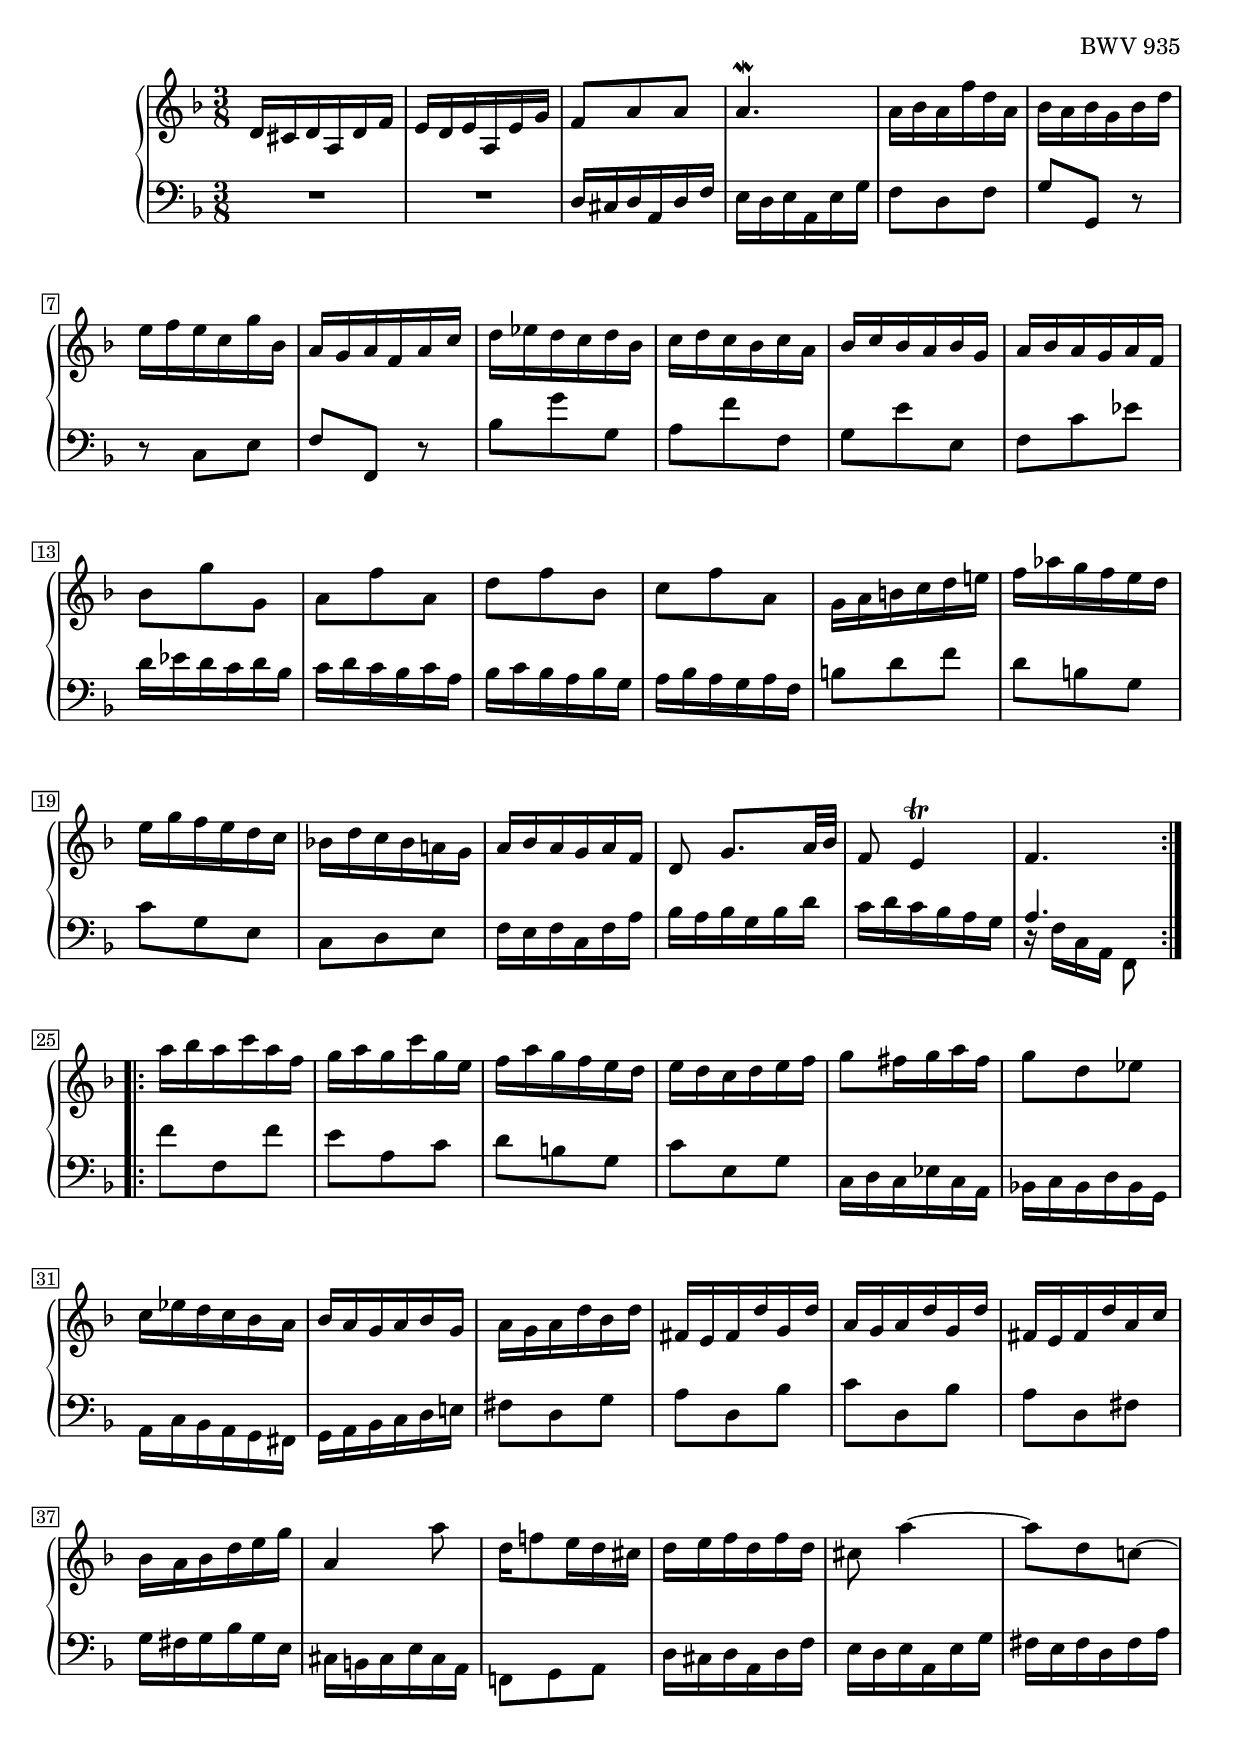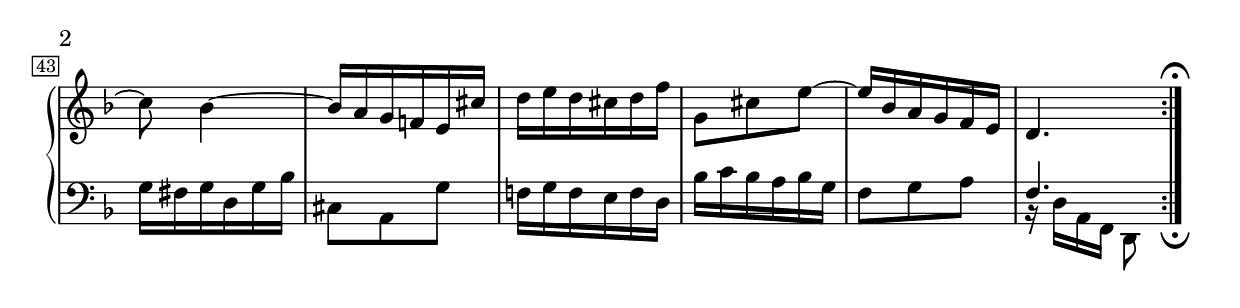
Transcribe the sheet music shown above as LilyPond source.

Global = {
  \key d \minor
  \time 3/8
  \include "./global.ly"
}

Sopran = \context Voice = "one" \relative c' {
  \voiceOne
  \override Rest.staff-position = #0
  \stemNeutral
  \repeat volta 2 {
  %1
  | d16[ cis d a d f]
  | e[ d e a, e' g]
  | f8[ a a]
  | a4.\mordent
  %5
  | a16[ bes a f' d a]
  | bes[ a bes g bes d]
  | e[ f e c g' bes,]
  | a[ g a f a c]
  | d[ ees d c d bes]
  %10
  | c[ d c bes c a]
  | bes[ c bes a bes g]
  | a[ bes a g a f]
  | bes8[ g' g,]
  | a[ f' a,]
  %15
  | d[ f bes,]
  | c[ f a,]
  | g16[ a b! c d e!]
  | f[ aes g f e d]
  | e[ g f e d c]
  %20
  | bes![ d c bes a! g]
  | a[ bes a g a f]
  | d8 g8.[ a32 bes]
  | f8 e4\trill
  | f4.
  }
  %\break
  \repeat volta 2 {
  %25
  | a'16[ bes a c a f]
  | g[ a g c g e]
  | f[ a g f e d]
  | e[ d c d e f]
  | g8[ fis16 g a fis]
  %30
  | g8[ d ees]
  | c16[ ees d c bes a]
  | bes[ a g a bes g]
  | a[ g a d bes d]
  | fis,[ e fis d' g, d']
  %35
  | a[ g a d g, d']
  | fis,[ e fis d' a c]
  | bes[ a bes d e g]
  | a,4 a'8
  | d,16[ f!8 e16 d cis]
  %40
  | d16[ e f d f d]
  | cis8 a'4~
  | a8[ d, c!~]
  | c bes4~
  | bes16[ a g f! e cis']
  %45
  | d[ e d cis d f]
  | g,8[ cis e~]
  | e16[ bes a g f e]
  | d4.
    \override Score.TextMark.self-alignment-X = #CENTER
    \textEndMark \markup { \musicglyph "scripts.ufermata" }
  }
  \fine
}

Tenor = \context Voice = "three" \relative c {
  \voiceThree
  | s4.*23
  %24
  | a'4.
  | s4.*23
  | f4.
}

Bass = \context Voice = "four" \relative c {
  \voiceFour
  \override MultiMeasureRest.staff-position = #0
  \override Rest.staff-position = #0
  \stemNeutral
  \repeat volta 2 {
  %1
  | R1*3/8
  | R1*3/8
  | d16[ cis d a d f]
  | e[ d e a, e' g]
  %5
  | f8[ d f]
  | g[ g,] r
  | r c[ e]
  | f[ f,] r
  | bes'[ g' g,]
  %10
  | a[ f' f,]
  | g[ e' e,]
  | f[ c' ees]
  | d16[ ees d c d bes]
  | c[ d c bes c a]
  %15
  | bes[ c bes a bes g]
  | a[ bes a g a f]
  | b!8[ d f]
  | d[ b! g]
  | c[ g e]
  %20
  | c[ d e]
  | f16[ e f c f a]
  | bes[ a bes g bes d]
  | c[ d c bes a g]
  | \stemDown r f[ c a] f8
  }
  %\break
  \repeat volta 2 {
  %25
  | f''8[ f, f']
  | e[ a, c]
  | d[ b! g]
  | c[ e, g]
  | c,16[ d c ees c a]
  %30
  | bes![ c bes d bes g]
  | a[ c bes a g fis]
  | g[ a bes c d e!]
  | fis8[ d g]
  | a[ d, bes']
  %35
  | c8[ d, bes']
  | a[ d, fis]
  | g16[ fis g bes g e]
  | cis[ b! cis e cis a]
  | f!8[ g a]
  %40
  | d16[ cis d a d f]
  | e[ d e a, e' g]
  | fis[ e fis d fis a]
  | g[ fis g d g bes]
  | cis,8[ a g']
  %45
  | f!16[ g f e f d]
  | bes'[ c bes a bes g]
  | f8[ g a]
  | b,16\rest d[ a f] d8
    \tweak direction #DOWN
    \textEndMark \markup { \musicglyph "scripts.dfermata" }
  }
  \fine
}

\score {
  \new PianoStaff
  <<
    \accidentalStyle Score.piano
    \context Staff = "upper" <<
      \set Staff.midiInstrument = #"acoustic grand"
      \Global
      \clef treble
      \Sopran
    >>
    \context Staff = "lower" <<
      \set Staff.midiInstrument = #"acoustic grand"
      \Global
      \clef bass
      \Tenor
      \Bass
    >>
  >>
  \header {
    composer = "Johann Sebastian Bach"
    opus = "BWV 935"
    title = \markup { "3. Kleines Präludium d-Moll" }
  }
  \layout {
    \context {
      \PianoStaff
      % More space between staves in the same PianoStaff
      %\override StaffGrouper.staff-staff-spacing.minimum-distance = 12
      \override TextScript.font-shape = #'italic
    }
  }
  \midi {
    \tempo 4 = 100
  }
}
